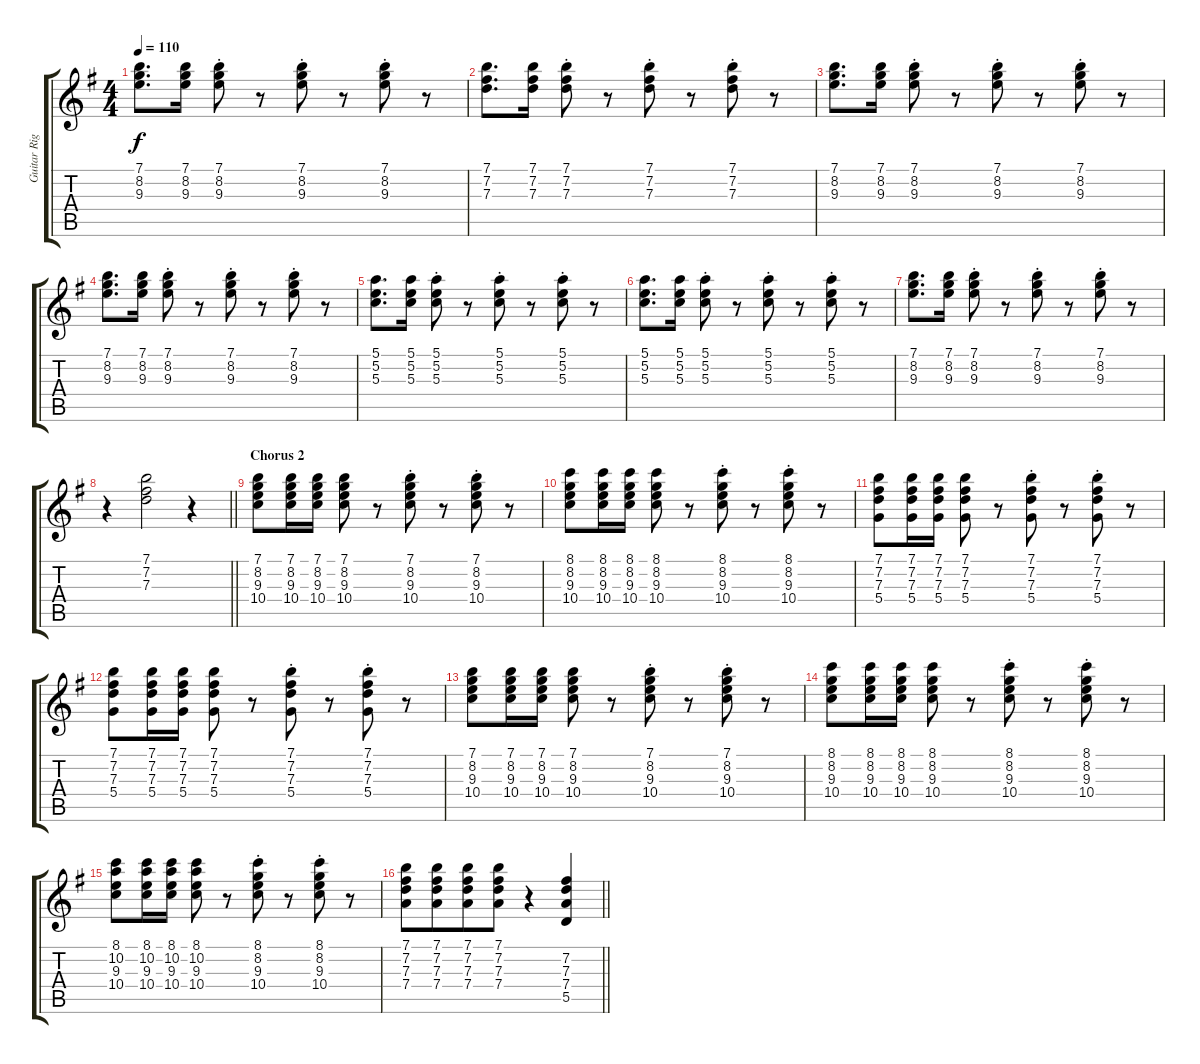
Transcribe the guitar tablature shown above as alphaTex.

\track ("Guitar Right" "Guitar Rig") {instrument acousticguitarsteel}
\staff {score tabs}
\tuning (E4 B3 G3 D3 A2 E2) {hide}
\ts (4 4)
\tempo 110
\clef g2
\ks eminor
(7.1 8.2 9.3).8{d dy f} (7.1 8.2 9.3).16 (7.1{st} 8.2{st} 9.3{st}).8 r.8 (7.1{st} 8.2{st} 9.3{st}).8 r.8 (7.1{st} 8.2{st} 9.3{st}).8 r.8 |
(7.1 7.2 7.3).8{d} (7.1 7.2 7.3).16 (7.1{st} 7.2{st} 7.3{st}).8 r.8 (7.1{st} 7.2{st} 7.3{st}).8 r.8 (7.1{st} 7.2{st} 7.3{st}).8 r.8 |
(7.1 8.2 9.3).8{d} (7.1 8.2 9.3).16 (7.1{st} 8.2{st} 9.3{st}).8 r.8 (7.1{st} 8.2{st} 9.3{st}).8 r.8 (7.1{st} 8.2{st} 9.3{st}).8 r.8 |
(7.1 8.2 9.3).8{d} (7.1 8.2 9.3).16 (7.1{st} 8.2{st} 9.3{st}).8 r.8 (7.1{st} 8.2{st} 9.3{st}).8 r.8 (7.1{st} 8.2{st} 9.3{st}).8 r.8 |
(5.1 5.2 5.3).8{d} (5.1 5.2 5.3).16 (5.1{st} 5.2{st} 5.3{st}).8 r.8 (5.1{st} 5.2{st} 5.3{st}).8 r.8 (5.1{st} 5.2{st} 5.3{st}).8 r.8 |
(5.1 5.2 5.3).8{d} (5.1 5.2 5.3).16 (5.1{st} 5.2{st} 5.3{st}).8 r.8 (5.1{st} 5.2{st} 5.3{st}).8 r.8 (5.1{st} 5.2{st} 5.3{st}).8 r.8 |
(7.1 8.2 9.3).8{d} (7.1 8.2 9.3).16 (7.1{st} 8.2{st} 9.3{st}).8 r.8 (7.1{st} 8.2{st} 9.3{st}).8 r.8 (7.1{st} 8.2{st} 9.3{st}).8 r.8 |
\barLineRight lightlight
r.4 (7.1 7.2 7.3).2 r.4 |
\section ("" "Chorus 2")
(7.1 8.2 9.3 10.4).8 (7.1 8.2 9.3 10.4).16 (7.1 8.2 9.3 10.4).16 (7.1 8.2 9.3 10.4).8 r.8 (7.1{st} 8.2{st} 9.3{st} 10.4{st}).8 r.8 (7.1{st} 8.2{st} 9.3{st} 10.4{st}).8 r.8 |
(8.1 8.2 9.3 10.4).8 (8.1 8.2 9.3 10.4).16 (8.1 8.2 9.3 10.4).16 (8.1 8.2 9.3 10.4).8 r.8 (8.1{st} 8.2{st} 9.3{st} 10.4{st}).8 r.8 (8.1{st} 8.2{st} 9.3{st} 10.4{st}).8 r.8 |
(7.1 7.2 7.3 5.4).8 (7.1 7.2 7.3 5.4).16 (7.1 7.2 7.3 5.4).16 (7.1 7.2 7.3 5.4).8 r.8 (7.1{st} 7.2{st} 7.3{st} 5.4{st}).8 r.8 (7.1{st} 7.2{st} 7.3{st} 5.4{st}).8 r.8 |
(7.1 7.2 7.3 5.4).8 (7.1 7.2 7.3 5.4).16 (7.1 7.2 7.3 5.4).16 (7.1 7.2 7.3 5.4).8 r.8 (7.1{st} 7.2{st} 7.3{st} 5.4{st}).8 r.8 (7.1{st} 7.2{st} 7.3{st} 5.4{st}).8 r.8 |
(7.1 8.2 9.3 10.4).8 (7.1 8.2 9.3 10.4).16 (7.1 8.2 9.3 10.4).16 (7.1 8.2 9.3 10.4).8 r.8 (7.1{st} 8.2{st} 9.3{st} 10.4{st}).8 r.8 (7.1{st} 8.2{st} 9.3{st} 10.4{st}).8 r.8 |
(8.1 8.2 9.3 10.4).8 (8.1 8.2 9.3 10.4).16 (8.1 8.2 9.3 10.4).16 (8.1 8.2 9.3 10.4).8 r.8 (8.1{st} 8.2{st} 9.3{st} 10.4{st}).8 r.8 (8.1{st} 8.2{st} 9.3{st} 10.4{st}).8 r.8 |
(8.1 10.2 9.3 10.4).8 (8.1 10.2 9.3 10.4).16 (8.1 10.2 9.3 10.4).16 (8.1 10.2 9.3 10.4).8 r.8 (8.1{st} 8.2{st} 9.3{st} 10.4{st}).8 r.8 (8.1{st} 8.2{st} 9.3{st} 10.4{st}).8 r.8 |
\barLineRight lightlight
(7.1 7.2 7.3 7.4).8 (7.1 7.2 7.3 7.4).8{beam merge} (7.1 7.2 7.3 7.4).8 (7.1 7.2 7.3 7.4).8 r.4 (7.2 7.3 7.4 5.5).4
